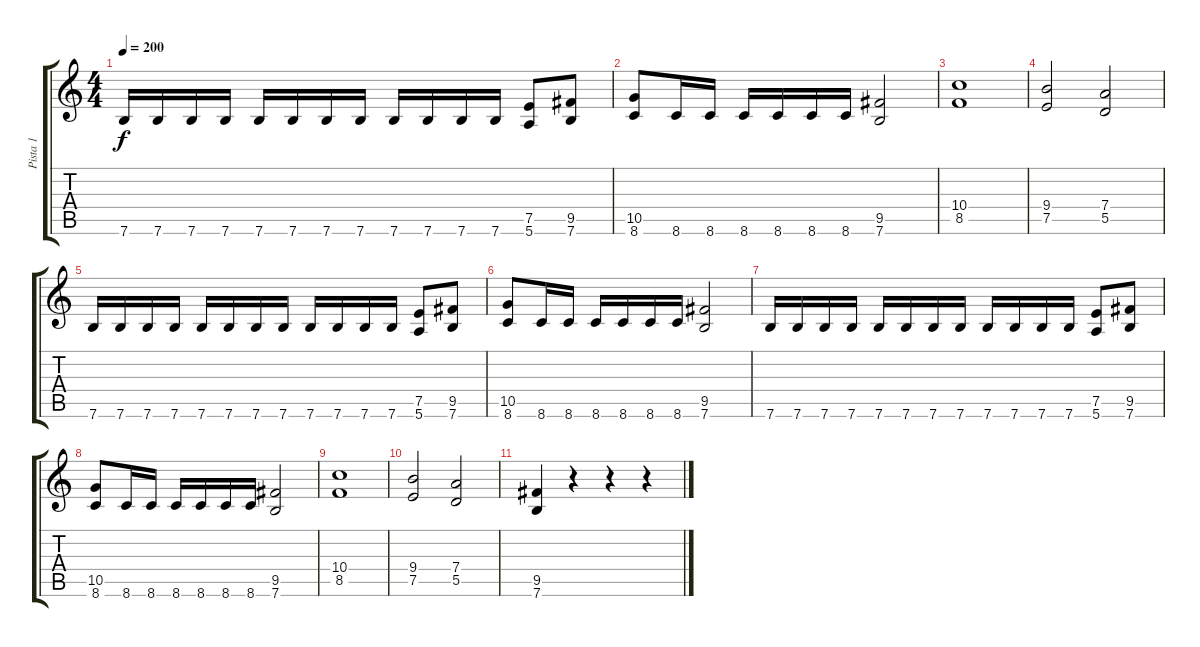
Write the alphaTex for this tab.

\track ("Pista 1" "Pista 1") {instrument distortionguitar}
\staff {score tabs}
\tuning (E4 B3 G3 D3 A2 E2) {hide}
\ts (4 4)
\tempo 200
\clef g2
\ks c
7.6.16{dy f} 7.6.16 7.6.16 7.6.16 7.6.16 7.6.16 7.6.16 7.6.16 7.6.16 7.6.16 7.6.16 7.6.16 (7.5 5.6).8 (9.5 7.6).8 |
(10.5 8.6).8 8.6.16 8.6.16 8.6.16 8.6.16 8.6.16 8.6.16 (9.5 7.6).2 |
(10.4 8.5).1 |
(9.4 7.5).2 (7.4 5.5).2 |
7.6.16 7.6.16 7.6.16 7.6.16 7.6.16 7.6.16 7.6.16 7.6.16 7.6.16 7.6.16 7.6.16 7.6.16 (7.5 5.6).8 (9.5 7.6).8 |
(10.5 8.6).8 8.6.16 8.6.16 8.6.16 8.6.16 8.6.16 8.6.16 (9.5 7.6).2 |
7.6.16 7.6.16 7.6.16 7.6.16 7.6.16 7.6.16 7.6.16 7.6.16 7.6.16 7.6.16 7.6.16 7.6.16 (7.5 5.6).8 (9.5 7.6).8 |
(10.5 8.6).8 8.6.16 8.6.16 8.6.16 8.6.16 8.6.16 8.6.16 (9.5 7.6).2 |
(10.4 8.5).1 |
(9.4 7.5).2 (7.4 5.5).2 |
(9.5 7.6).4 r.4 r.4 r.4
